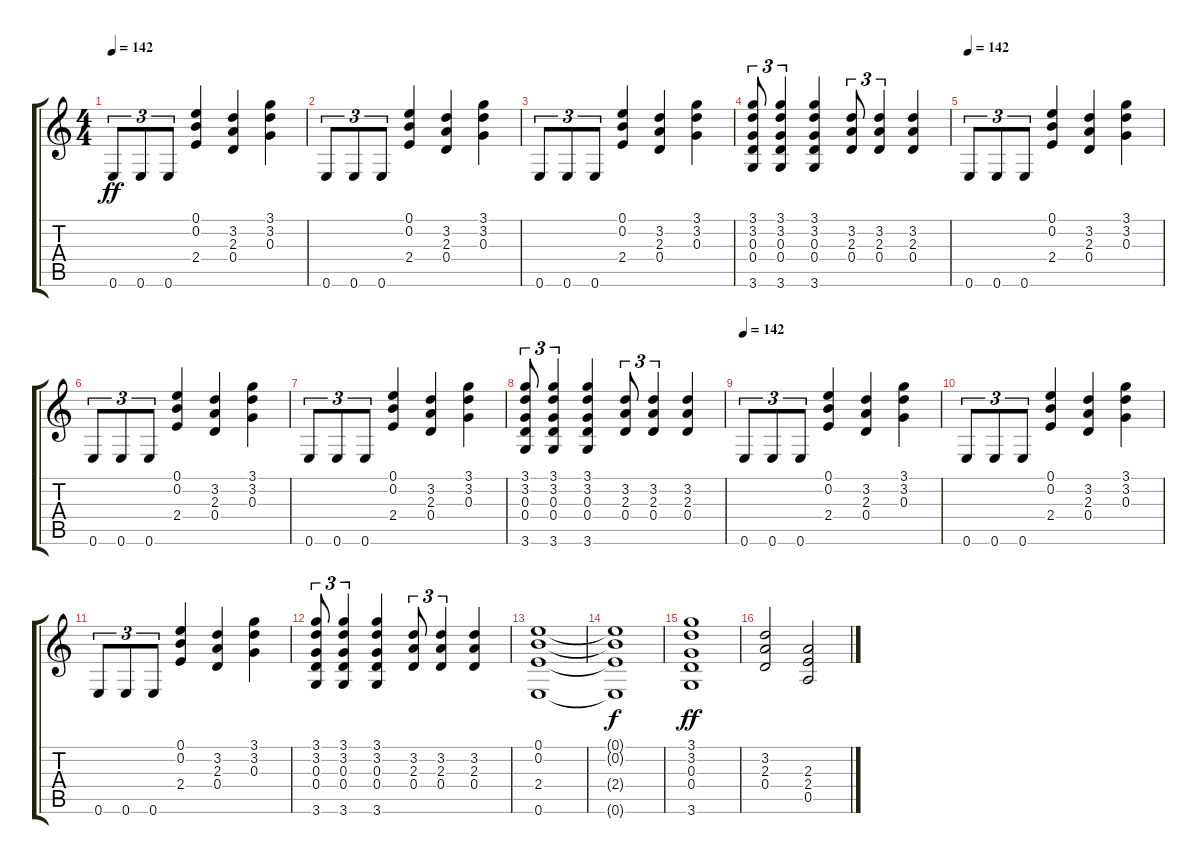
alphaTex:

\track "" {instrument overdrivenguitar}
\staff {score tabs}
\tuning (E4 B3 G3 D3 A2 E2) {hide}
\ts (4 4)
\tempo 142
\clef g2
\ks c
0.6.8{tu (3 2) dy ff instrument overdrivenguitar} 0.6.8{tu (3 2)} 0.6.8{tu (3 2)} (0.1 0.2 2.4).4 (3.2 2.3 0.4).4 (3.1 3.2 0.3).4 |
0.6.8{tu (3 2)} 0.6.8{tu (3 2)} 0.6.8{tu (3 2)} (0.1 0.2 2.4).4 (3.2 2.3 0.4).4 (3.1 3.2 0.3).4 |
0.6.8{tu (3 2)} 0.6.8{tu (3 2)} 0.6.8{tu (3 2)} (0.1 0.2 2.4).4 (3.2 2.3 0.4).4 (3.1 3.2 0.3).4 |
(3.1 3.2 0.3 0.4 3.6).8{tu (3 2)} (3.1 3.2 0.3 0.4 3.6).4{tu (3 2)} (3.1 3.2 0.3 0.4 3.6).4 (3.2 2.3 0.4).8{tu (3 2)} (3.2 2.3 0.4).4{tu (3 2)} (3.2 2.3 0.4).4 |
\tempo 142
0.6.8{tu (3 2)} 0.6.8{tu (3 2)} 0.6.8{tu (3 2)} (0.1 0.2 2.4).4 (3.2 2.3 0.4).4 (3.1 3.2 0.3).4 |
0.6.8{tu (3 2)} 0.6.8{tu (3 2)} 0.6.8{tu (3 2)} (0.1 0.2 2.4).4 (3.2 2.3 0.4).4 (3.1 3.2 0.3).4 |
0.6.8{tu (3 2)} 0.6.8{tu (3 2)} 0.6.8{tu (3 2)} (0.1 0.2 2.4).4 (3.2 2.3 0.4).4 (3.1 3.2 0.3).4 |
(3.1 3.2 0.3 0.4 3.6).8{tu (3 2)} (3.1 3.2 0.3 0.4 3.6).4{tu (3 2)} (3.1 3.2 0.3 0.4 3.6).4 (3.2 2.3 0.4).8{tu (3 2)} (3.2 2.3 0.4).4{tu (3 2)} (3.2 2.3 0.4).4 |
\tempo 142
0.6.8{tu (3 2)} 0.6.8{tu (3 2)} 0.6.8{tu (3 2)} (0.1 0.2 2.4).4 (3.2 2.3 0.4).4 (3.1 3.2 0.3).4 |
0.6.8{tu (3 2)} 0.6.8{tu (3 2)} 0.6.8{tu (3 2)} (0.1 0.2 2.4).4 (3.2 2.3 0.4).4 (3.1 3.2 0.3).4 |
0.6.8{tu (3 2)} 0.6.8{tu (3 2)} 0.6.8{tu (3 2)} (0.1 0.2 2.4).4 (3.2 2.3 0.4).4 (3.1 3.2 0.3).4 |
(3.1 3.2 0.3 0.4 3.6).8{tu (3 2)} (3.1 3.2 0.3 0.4 3.6).4{tu (3 2)} (3.1 3.2 0.3 0.4 3.6).4 (3.2 2.3 0.4).8{tu (3 2)} (3.2 2.3 0.4).4{tu (3 2)} (3.2 2.3 0.4).4 |
(0.1 0.2 2.4 0.6).1 |
(0.1{t} 0.2{t} 2.4{t} 0.6{t}).1{dy f} |
(3.1 3.2 0.3 0.4 3.6).1{dy ff} |
(3.2 2.3 0.4).2 (2.3 2.4 0.5).2
